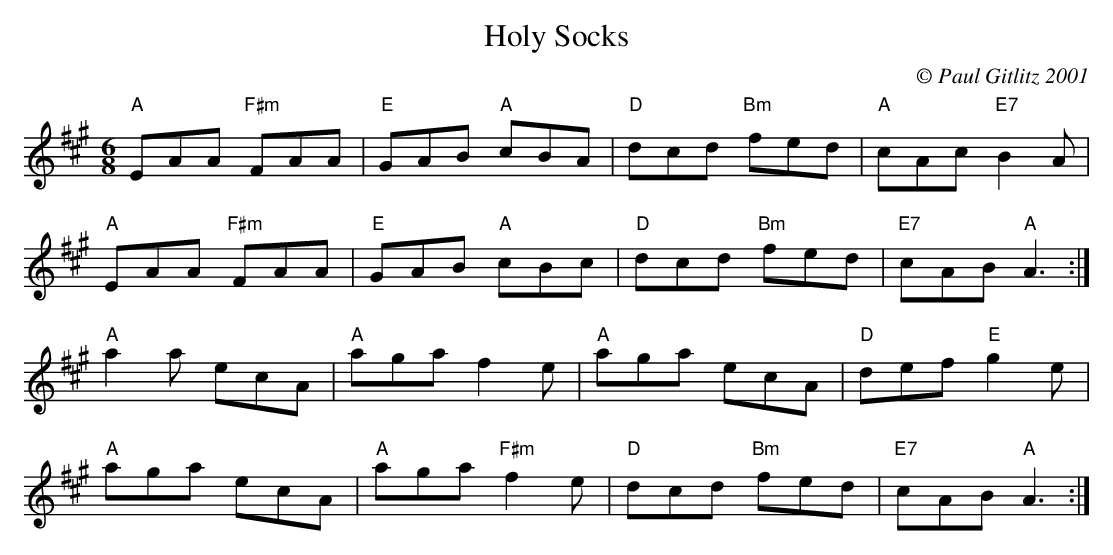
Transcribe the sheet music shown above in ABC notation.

X:1
T:Holy Socks
M:6/8
L:1/8
C:© Paul Gitlitz 2001
K:A
"A"EAA "F#m"FAA|"E"GAB "A"cBA|"D"dcd "Bm"fed|"A"cAc "E7"B2A|!
"A"EAA "F#m"FAA|"E"GAB "A"cBc|"D"dcd "Bm"fed|"E7"cAB "A"A3:|!
"A"a2a ecA|"A"aga f2e|"A"aga ecA|"D"def "E"g2e|!
"A"aga ecA|"A"aga "F#m"f2e|"D"dcd "Bm"fed|"E7"cAB "A"A3:|]
